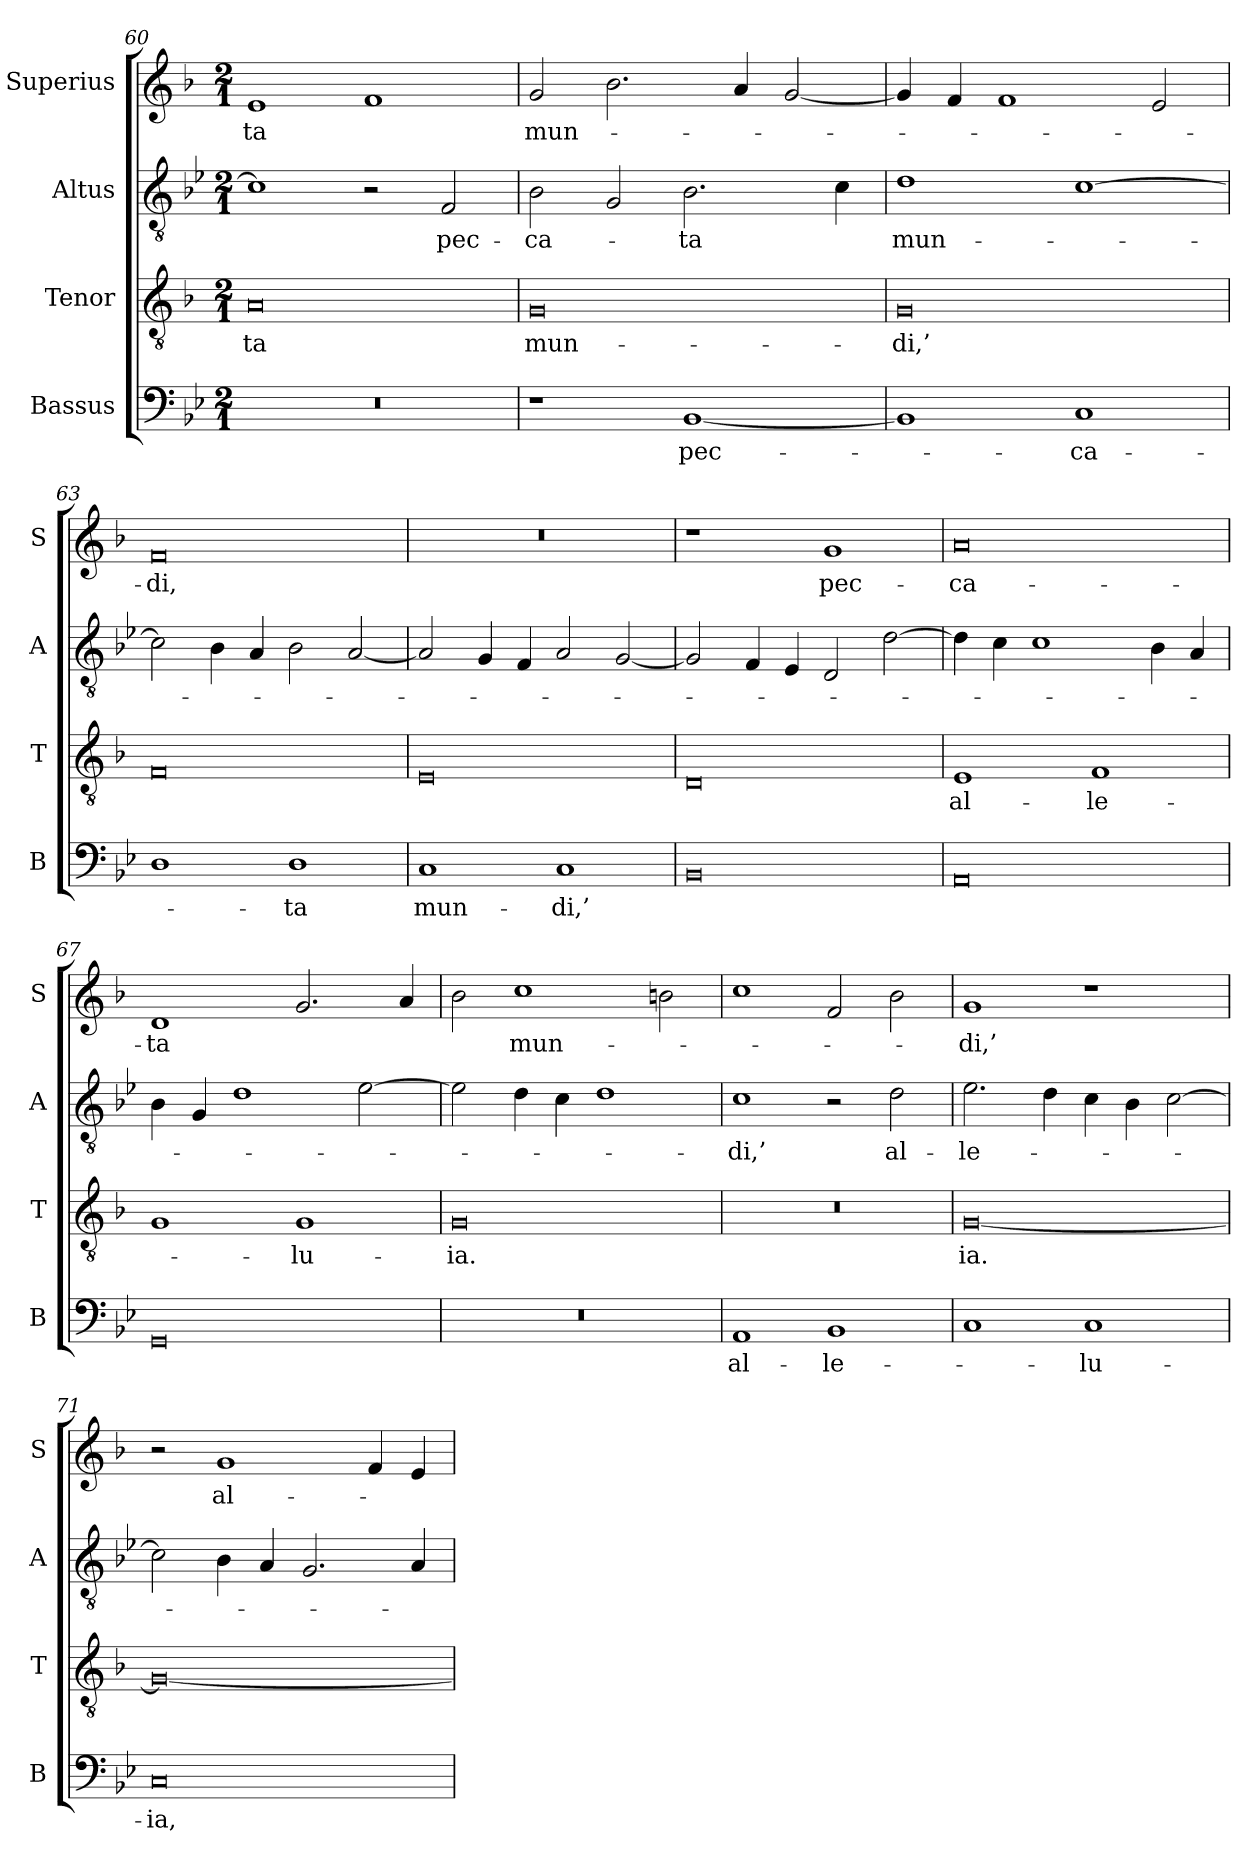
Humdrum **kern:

**kern	**text	**kern	**text	**kern	**text	**kern	**text
*part4	*part4	*part3	*part3	*part2	*part2	*part1	*part1
*staff4	*staff4	*staff3	*staff3	*staff2	*staff2	*staff1	*staff1
*I"Bassus	*	*I"Tenor	*	*I"Altus	*	*I"Superius	*
*I'B	*	*I'T	*	*I'A	*	*I'S	*
*clefF4	*	*clefGv2	*	*clefGv2	*	*clefG2	*
*k[b-e-]	*	*k[b-]	*	*k[b-e-]	*	*k[b-]	*
*B-:	*	*F:	*	*B-:	*	*F:	*
*M2/1	*	*M2/1	*	*M2/1	*	*M2/1	*
=60	=60	=60	=60	=60	=60	=60	=60
0r	.	0A	-ta	1c]	.	1e	-ta
.	.	.	.	2r	.	1f	.
.	.	.	.	2F	pec-	.	.
=61	=61	=61	=61	=61	=61	=61	=61
1r	.	0G	mun-	2B-	-ca-	2g	mun-
.	.	.	.	2G	.	2.b-	.
[1BB-	pec-	.	.	2.B-	-ta	.	.
.	.	.	.	.	.	4a	.
.	.	.	.	.	.	[2g	.
.	.	.	.	4c	.	.	.
=62	=62	=62	=62	=62	=62	=62	=62
1BB-]	.	0G	-di,’	1d	mun-	4g]	.
.	.	.	.	.	.	4f	.
.	.	.	.	.	.	1f	.
1C	-ca-	.	.	[1c	.	.	.
.	.	.	.	.	.	2e	.
=63	=63	=63	=63	=63	=63	=63	=63
1D	.	0F	.	2c]	.	0f	-di,
.	.	.	.	4B-	.	.	.
.	.	.	.	4A	.	.	.
1D	-ta	.	.	2B-	.	.	.
.	.	.	.	[2A	.	.	.
=64	=64	=64	=64	=64	=64	=64	=64
1C	mun-	0E	.	2A]	.	0r	.
.	.	.	.	4G	.	.	.
.	.	.	.	4F	.	.	.
1C	-di,’	.	.	2A	.	.	.
.	.	.	.	[2G	.	.	.
=65	=65	=65	=65	=65	=65	=65	=65
0BB-	.	0D	.	2G]	.	1r	.
.	.	.	.	4F	.	.	.
.	.	.	.	4E-	.	.	.
.	.	.	.	2D	.	1g	pec-
.	.	.	.	[2d	.	.	.
=66	=66	=66	=66	=66	=66	=66	=66
0AA	.	1E	al-	4d]	.	0a	-ca-
.	.	.	.	4c	.	.	.
.	.	.	.	1c	.	.	.
.	.	1F	-le-	.	.	.	.
.	.	.	.	4B-	.	.	.
.	.	.	.	4A	.	.	.
=67	=67	=67	=67	=67	=67	=67	=67
0GG	.	1G	.	4B-	.	1d	-ta
.	.	.	.	4G	.	.	.
.	.	.	.	1d	.	.	.
.	.	1G	-lu-	.	.	2.g	.
.	.	.	.	[2e-	.	.	.
.	.	.	.	.	.	4a	.
=68	=68	=68	=68	=68	=68	=68	=68
0r	.	0G	-ia.	2e-]	.	2b-	.
.	.	.	.	4d	.	1cc	mun-
.	.	.	.	4c	.	.	.
.	.	.	.	1d	.	.	.
.	.	.	.	.	.	2bn	.
=69	=69	=69	=69	=69	=69	=69	=69
1AA	al-	0r	.	1c	-di,’	1cc	.
1BB-	-le-	.	.	2r	.	2f	.
.	.	.	.	2d	al-	2b-	.
=70	=70	=70	=70	=70	=70	=70	=70
1C	.	[0G	-ia.	2.e-	-le-	1g	-di,’
.	.	.	.	4d	.	.	.
1C	-lu-	.	.	4c	.	1r	.
.	.	.	.	4B-	.	.	.
.	.	.	.	[2c	.	.	.
=71	=71	=71	=71	=71	=71	=71	=71
0C	-ia,	0G_	.	2c]	.	2r	.
.	.	.	.	4B-	.	1g	al-
.	.	.	.	4A	.	.	.
.	.	.	.	2.G	.	.	.
.	.	.	.	.	.	4f	.
.	.	.	.	4A	.	4e	.
=	=	=	=	=	=	=	=
*-	*-	*-	*-	*-	*-	*-	*-
